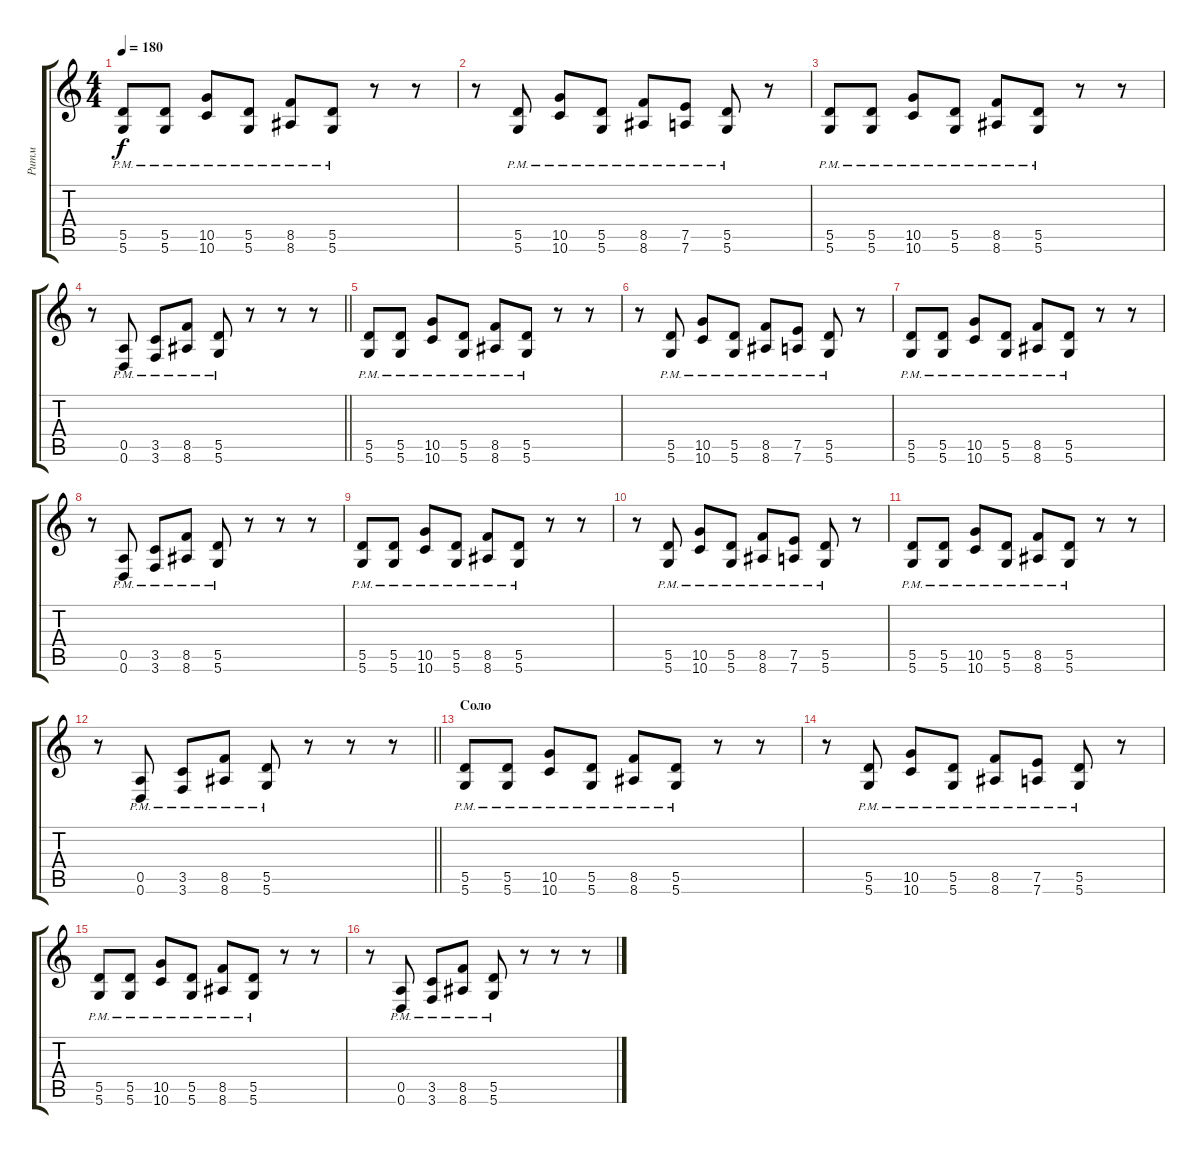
\track ("Ритм" "Ритм") {instrument distortionguitar}
\staff {score tabs}
\tuning (E4 B3 G3 D3 A2 D2) {hide}
\ts (4 4)
\tempo 180
\clef g2
\ks c
(5.5{pm} 5.6{pm}).8{dy f} (5.5{pm} 5.6{pm}).8 (10.5{pm} 10.6{pm}).8 (5.5{pm} 5.6{pm}).8 (8.5{pm} 8.6{pm}).8 (5.5{pm} 5.6{pm}).8 r.8 r.8 |
r.8 (5.5{pm} 5.6{pm}).8 (10.5{pm} 10.6{pm}).8 (5.5{pm} 5.6{pm}).8 (8.5{pm} 8.6{pm}).8 (7.5{pm} 7.6{pm}).8 (5.5{pm} 5.6{pm}).8 r.8 |
(5.5{pm} 5.6{pm}).8 (5.5{pm} 5.6{pm}).8 (10.5{pm} 10.6{pm}).8 (5.5{pm} 5.6{pm}).8 (8.5{pm} 8.6{pm}).8 (5.5{pm} 5.6{pm}).8 r.8 r.8 |
\barLineRight lightlight
r.8 (0.5{pm} 0.6{pm}).8 (3.5{pm} 3.6{pm}).8 (8.5{pm} 8.6{pm}).8 (5.5{pm} 5.6{pm}).8 r.8 r.8 r.8 |
(5.5{pm} 5.6{pm}).8 (5.5{pm} 5.6{pm}).8 (10.5{pm} 10.6{pm}).8 (5.5{pm} 5.6{pm}).8 (8.5{pm} 8.6{pm}).8 (5.5{pm} 5.6{pm}).8 r.8 r.8 |
r.8 (5.5{pm} 5.6{pm}).8 (10.5{pm} 10.6{pm}).8 (5.5{pm} 5.6{pm}).8 (8.5{pm} 8.6{pm}).8 (7.5{pm} 7.6{pm}).8 (5.5{pm} 5.6{pm}).8 r.8 |
(5.5{pm} 5.6{pm}).8 (5.5{pm} 5.6{pm}).8 (10.5{pm} 10.6{pm}).8 (5.5{pm} 5.6{pm}).8 (8.5{pm} 8.6{pm}).8 (5.5{pm} 5.6{pm}).8 r.8 r.8 |
r.8 (0.5{pm} 0.6{pm}).8 (3.5{pm} 3.6{pm}).8 (8.5{pm} 8.6{pm}).8 (5.5{pm} 5.6{pm}).8 r.8 r.8 r.8 |
(5.5{pm} 5.6{pm}).8 (5.5{pm} 5.6{pm}).8 (10.5{pm} 10.6{pm}).8 (5.5{pm} 5.6{pm}).8 (8.5{pm} 8.6{pm}).8 (5.5{pm} 5.6{pm}).8 r.8 r.8 |
r.8 (5.5{pm} 5.6{pm}).8 (10.5{pm} 10.6{pm}).8 (5.5{pm} 5.6{pm}).8 (8.5{pm} 8.6{pm}).8 (7.5{pm} 7.6{pm}).8 (5.5{pm} 5.6{pm}).8 r.8 |
(5.5{pm} 5.6{pm}).8 (5.5{pm} 5.6{pm}).8 (10.5{pm} 10.6{pm}).8 (5.5{pm} 5.6{pm}).8 (8.5{pm} 8.6{pm}).8 (5.5{pm} 5.6{pm}).8 r.8 r.8 |
\barLineRight lightlight
r.8 (0.5{pm} 0.6{pm}).8 (3.5{pm} 3.6{pm}).8 (8.5{pm} 8.6{pm}).8 (5.5{pm} 5.6{pm}).8 r.8 r.8 r.8 |
\section ("" "Соло")
(5.5{pm} 5.6{pm}).8 (5.5{pm} 5.6{pm}).8 (10.5{pm} 10.6{pm}).8 (5.5{pm} 5.6{pm}).8 (8.5{pm} 8.6{pm}).8 (5.5{pm} 5.6{pm}).8 r.8 r.8 |
r.8 (5.5{pm} 5.6{pm}).8 (10.5{pm} 10.6{pm}).8 (5.5{pm} 5.6{pm}).8 (8.5{pm} 8.6{pm}).8 (7.5{pm} 7.6{pm}).8 (5.5{pm} 5.6{pm}).8 r.8 |
(5.5{pm} 5.6{pm}).8 (5.5{pm} 5.6{pm}).8 (10.5{pm} 10.6{pm}).8 (5.5{pm} 5.6{pm}).8 (8.5{pm} 8.6{pm}).8 (5.5{pm} 5.6{pm}).8 r.8 r.8 |
r.8 (0.5{pm} 0.6{pm}).8 (3.5{pm} 3.6{pm}).8 (8.5{pm} 8.6{pm}).8 (5.5{pm} 5.6{pm}).8 r.8 r.8 r.8
